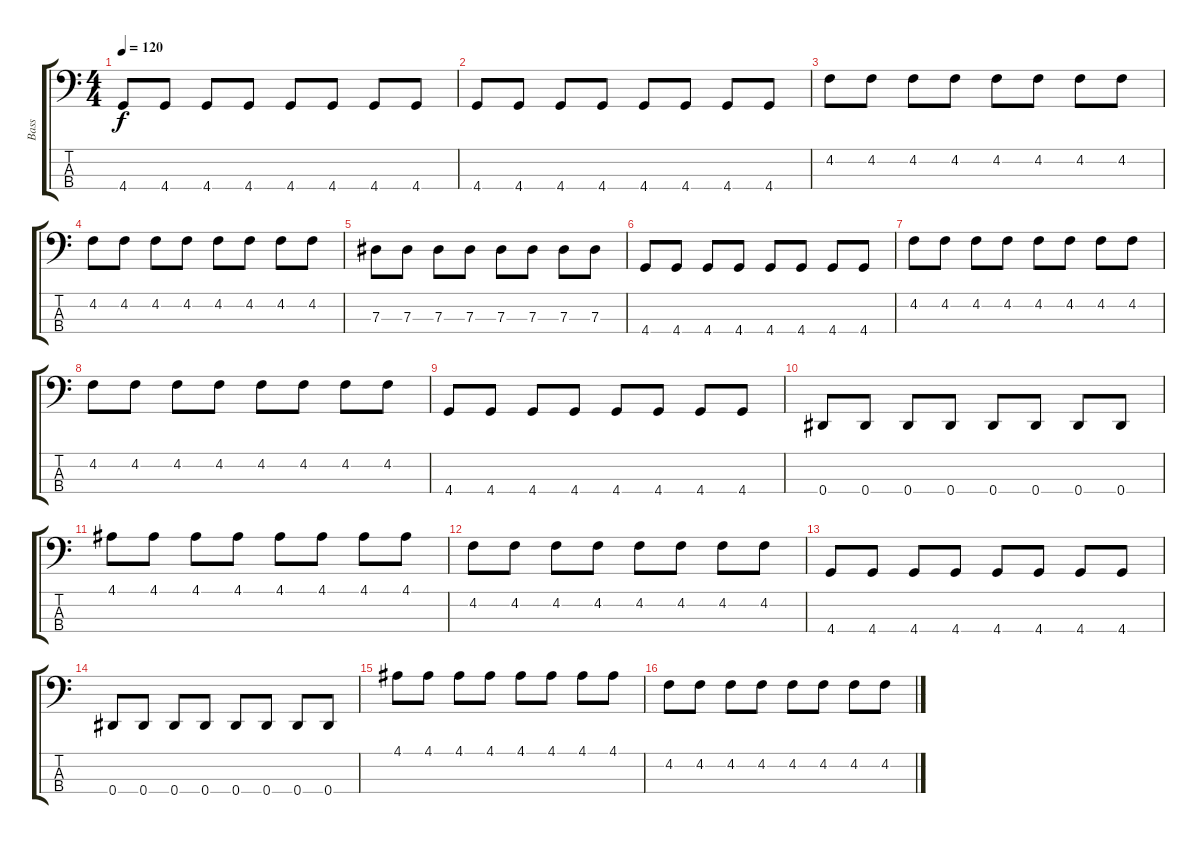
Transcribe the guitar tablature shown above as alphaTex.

\track ("Bass" "Bass") {instrument acousticbass}
\staff {score tabs}
\tuning (Gb2 Db2 Ab1 Eb1) {hide}
\ts (4 4)
\tempo 120
\clef f4
\ks c
4.4.8{dy f} 4.4.8 4.4.8 4.4.8 4.4.8 4.4.8 4.4.8 4.4.8 |
4.4.8 4.4.8 4.4.8 4.4.8 4.4.8 4.4.8 4.4.8 4.4.8 |
4.2.8 4.2.8 4.2.8 4.2.8 4.2.8 4.2.8 4.2.8 4.2.8 |
4.2.8 4.2.8 4.2.8 4.2.8 4.2.8 4.2.8 4.2.8 4.2.8 |
7.3.8 7.3.8 7.3.8 7.3.8 7.3.8 7.3.8 7.3.8 7.3.8 |
4.4.8 4.4.8 4.4.8 4.4.8 4.4.8 4.4.8 4.4.8 4.4.8 |
4.2.8 4.2.8 4.2.8 4.2.8 4.2.8 4.2.8 4.2.8 4.2.8 |
4.2.8 4.2.8 4.2.8 4.2.8 4.2.8 4.2.8 4.2.8 4.2.8 |
4.4.8 4.4.8 4.4.8 4.4.8 4.4.8 4.4.8 4.4.8 4.4.8 |
0.4.8 0.4.8 0.4.8 0.4.8 0.4.8 0.4.8 0.4.8 0.4.8 |
4.1.8 4.1.8 4.1.8 4.1.8 4.1.8 4.1.8 4.1.8 4.1.8 |
4.2.8 4.2.8 4.2.8 4.2.8 4.2.8 4.2.8 4.2.8 4.2.8 |
4.4.8 4.4.8 4.4.8 4.4.8 4.4.8 4.4.8 4.4.8 4.4.8 |
0.4.8 0.4.8 0.4.8 0.4.8 0.4.8 0.4.8 0.4.8 0.4.8 |
4.1.8 4.1.8 4.1.8 4.1.8 4.1.8 4.1.8 4.1.8 4.1.8 |
4.2.8 4.2.8 4.2.8 4.2.8 4.2.8 4.2.8 4.2.8 4.2.8
